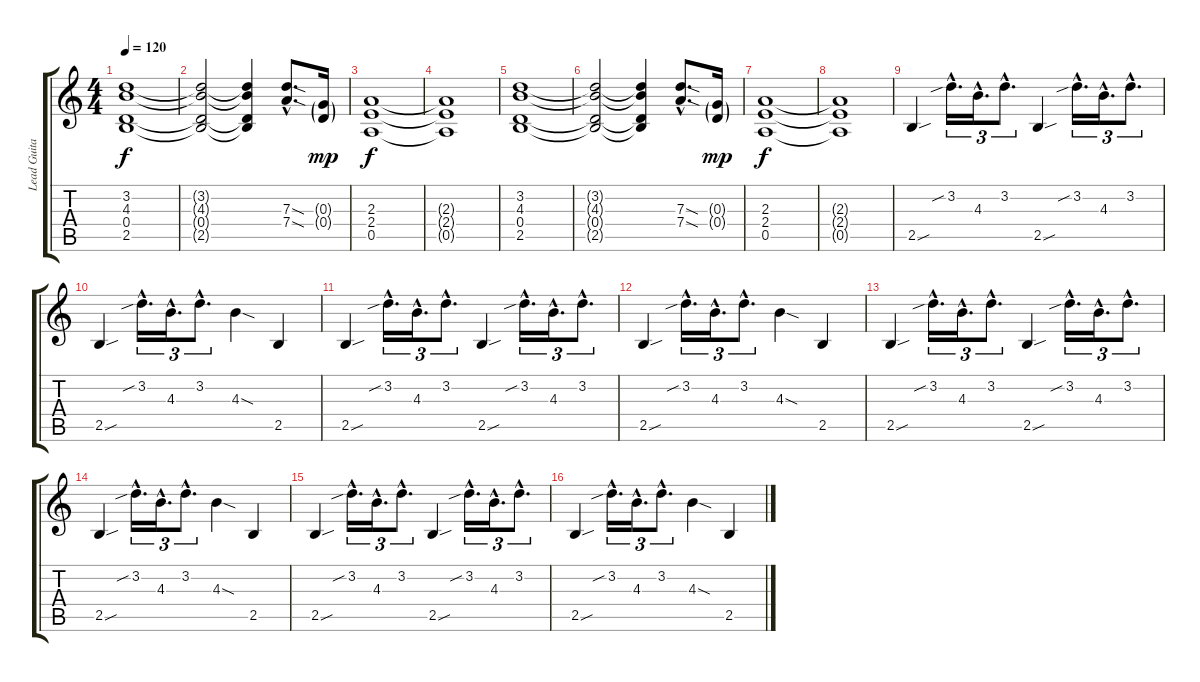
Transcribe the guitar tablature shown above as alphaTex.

\track ("Lead Guitar" "Lead Guita") {instrument overdrivenguitar}
\staff {score tabs}
\tuning (E4 B3 G3 D3 A2 E2) {hide}
\ts (4 4)
\tempo 120
\clef g2
\ks c
(3.2 4.3 0.4 2.5).1{dy f} |
(3.2{t} 4.3{t} 0.4{t} 2.5{t}).2 (3.2{t} 4.3{t} 0.4{t} 2.5{t}).4 (7.3{sod hac} 7.4{sod hac}).8{d} (0.3{g} 0.4{g}).16{dy mp} |
(2.3 2.4 0.5).1{dy f} |
(2.3{t} 2.4{t} 0.5{t}).1 |
(3.2 4.3 0.4 2.5).1 |
(3.2{t} 4.3{t} 0.4{t} 2.5{t}).2 (3.2{t} 4.3{t} 0.4{t} 2.5{t}).4 (7.3{sod hac} 7.4{sod hac}).8{d} (0.3{g} 0.4{g}).16{dy mp} |
(2.3 2.4 0.5).1{dy f} |
(2.3{t} 2.4{t} 0.5{t}).1 |
2.5{sou}.4 3.2{sib hac}.16{d tu (3 2)} 4.3{hac}.16{d tu (3 2)} 3.2{hac}.8{d tu (3 2)} 2.5{sou}.4 3.2{sib hac}.16{d tu (3 2)} 4.3{hac}.16{d tu (3 2)} 3.2{hac}.8{d tu (3 2)} |
2.5{sou}.4 3.2{sib hac}.16{d tu (3 2)} 4.3{hac}.16{d tu (3 2)} 3.2{hac}.8{d tu (3 2)} 4.3{sod}.4 2.5.4 |
2.5{sou}.4 3.2{sib hac}.16{d tu (3 2)} 4.3{hac}.16{d tu (3 2)} 3.2{hac}.8{d tu (3 2)} 2.5{sou}.4 3.2{sib hac}.16{d tu (3 2)} 4.3{hac}.16{d tu (3 2)} 3.2{hac}.8{d tu (3 2)} |
2.5{sou}.4 3.2{sib hac}.16{d tu (3 2)} 4.3{hac}.16{d tu (3 2)} 3.2{hac}.8{d tu (3 2)} 4.3{sod}.4 2.5.4 |
2.5{sou}.4 3.2{sib hac}.16{d tu (3 2)} 4.3{hac}.16{d tu (3 2)} 3.2{hac}.8{d tu (3 2)} 2.5{sou}.4 3.2{sib hac}.16{d tu (3 2)} 4.3{hac}.16{d tu (3 2)} 3.2{hac}.8{d tu (3 2)} |
2.5{sou}.4 3.2{sib hac}.16{d tu (3 2)} 4.3{hac}.16{d tu (3 2)} 3.2{hac}.8{d tu (3 2)} 4.3{sod}.4 2.5.4 |
2.5{sou}.4 3.2{sib hac}.16{d tu (3 2)} 4.3{hac}.16{d tu (3 2)} 3.2{hac}.8{d tu (3 2)} 2.5{sou}.4 3.2{sib hac}.16{d tu (3 2)} 4.3{hac}.16{d tu (3 2)} 3.2{hac}.8{d tu (3 2)} |
2.5{sou}.4 3.2{sib hac}.16{d tu (3 2)} 4.3{hac}.16{d tu (3 2)} 3.2{hac}.8{d tu (3 2)} 4.3{sod}.4 2.5.4
